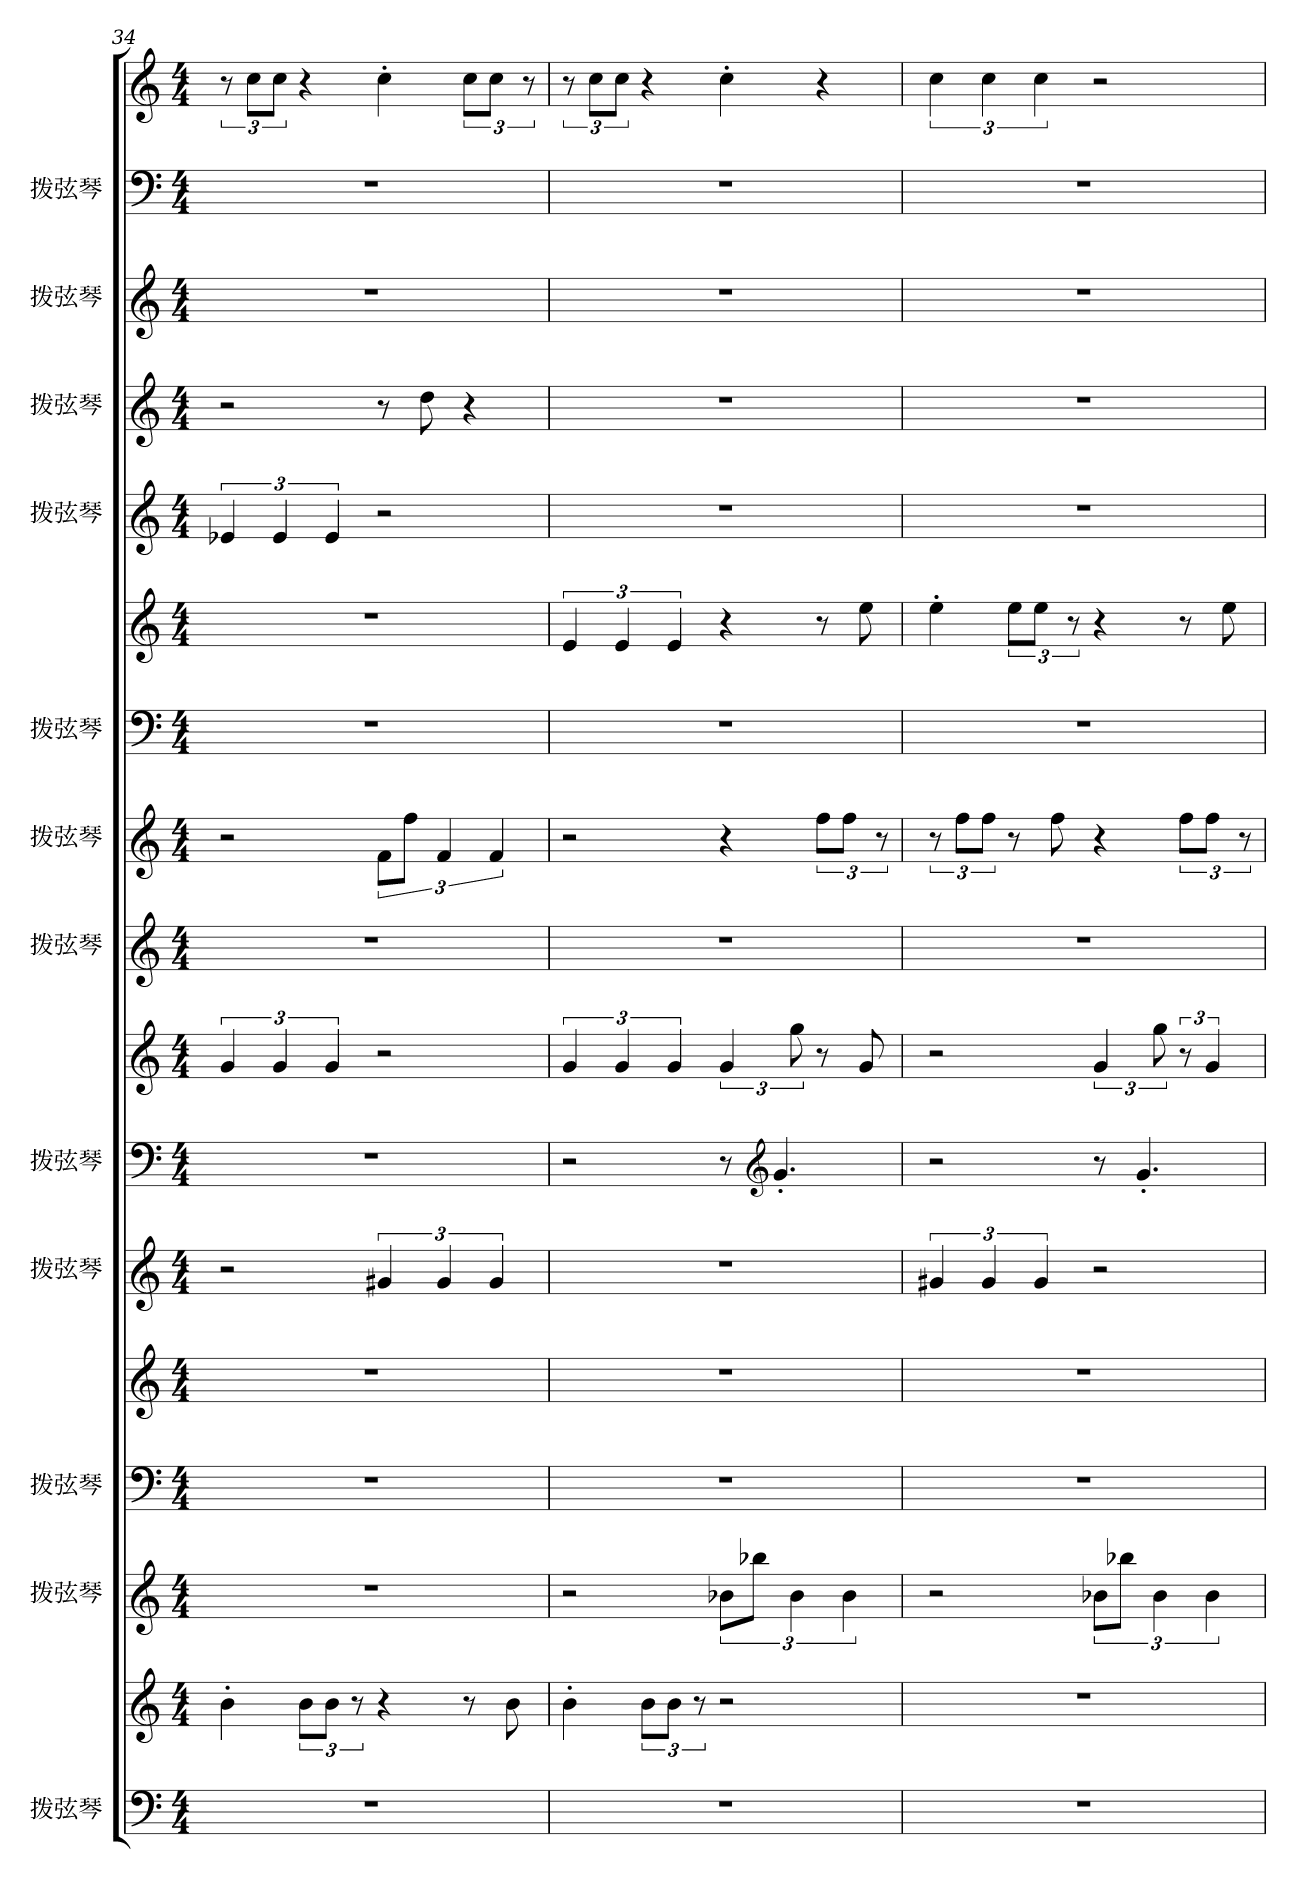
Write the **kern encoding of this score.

**kern	**kern	**kern	**kern	**kern	**kern	**kern	**kern	**kern	**kern	**kern	**kern	**kern	**kern	**kern	**kern	**kern
*part12	*part12	*part11	*part10	*part10	*part9	*part8	*part8	*part7	*part6	*part5	*part5	*part4	*part3	*part2	*part1	*part1
*staff17	*staff16	*staff15	*staff14	*staff13	*staff12	*staff11	*staff10	*staff9	*staff8	*staff7	*staff6	*staff5	*staff4	*staff3	*staff2	*staff1
*I"拨弦琴	*	*I"拨弦琴	*I"拨弦琴	*	*I"拨弦琴	*I"拨弦琴	*	*I"拨弦琴	*I"拨弦琴	*I"拨弦琴	*	*I"拨弦琴	*I"拨弦琴	*I"拨弦琴	*I"拨弦琴	*
!!LO:PB:g=z
*clefF4	*clefG2	*clefG2	*clefF4	*clefG2	*clefG2	*clefF4	*clefG2	*clefG2	*clefG2	*clefF4	*clefG2	*clefG2	*clefG2	*clefG2	*clefF4	*clefG2
*k[]	*k[]	*k[]	*k[]	*k[]	*k[]	*k[]	*k[]	*k[]	*k[]	*k[]	*k[]	*k[]	*k[]	*k[]	*k[]	*k[]
*M4/4	*M4/4	*M4/4	*M4/4	*M4/4	*M4/4	*M4/4	*M4/4	*M4/4	*M4/4	*M4/4	*M4/4	*M4/4	*M4/4	*M4/4	*M4/4	*M4/4
=34	=34	=34	=34	=34	=34	=34	=34	=34	=34	=34	=34	=34	=34	=34	=34	=34
1r	4b'\	1r	1r	1r	2r	1r	6g/	1r	2r	1r	1r	6e-X/	2r	1r	1r	12r
.	.	.	.	.	.	.	.	.	.	.	.	.	.	.	.	12cc\L
.	.	.	.	.	.	.	6g/	.	.	.	.	6e-/	.	.	.	12cc\J
.	12b\L	.	.	.	.	.	.	.	.	.	.	.	.	.	.	4r
.	12b\J	.	.	.	.	.	6g/	.	.	.	.	6e-/	.	.	.	.
.	12r	.	.	.	.	.	.	.	.	.	.	.	.	.	.	.
.	4r	.	.	.	6g#X/	.	2r	.	12f\L	.	.	2r	8r	.	.	4cc'\
.	.	.	.	.	.	.	.	.	12ff\J	.	.	.	.	.	.	.
.	.	.	.	.	.	.	.	.	.	.	.	.	8dd\	.	.	.
.	.	.	.	.	6g#/	.	.	.	6f/	.	.	.	.	.	.	.
.	8r	.	.	.	.	.	.	.	.	.	.	.	4r	.	.	12cc\L
.	.	.	.	.	6g#/	.	.	.	6f/	.	.	.	.	.	.	12cc\J
.	8b\	.	.	.	.	.	.	.	.	.	.	.	.	.	.	.
.	.	.	.	.	.	.	.	.	.	.	.	.	.	.	.	12r
=35	=35	=35	=35	=35	=35	=35	=35	=35	=35	=35	=35	=35	=35	=35	=35	=35
1r	4b'\	2r	1r	1r	1r	2r	6g/	1r	2r	1r	6e/	1r	1r	1r	1r	12r
.	.	.	.	.	.	.	.	.	.	.	.	.	.	.	.	12cc\L
.	.	.	.	.	.	.	6g/	.	.	.	6e/	.	.	.	.	12cc\J
.	12b\L	.	.	.	.	.	.	.	.	.	.	.	.	.	.	4r
.	12b\J	.	.	.	.	.	6g/	.	.	.	6e/	.	.	.	.	.
.	12r	.	.	.	.	.	.	.	.	.	.	.	.	.	.	.
.	2r	12b-X\L	.	.	.	8r	6g/	.	4r	.	4r	.	.	.	.	4cc'\
.	.	12bb-X\J	.	.	.	.	.	.	.	.	.	.	.	.	.	.
*	*	*	*	*	*	*clefG2	*	*	*	*	*	*	*	*	*	*
.	.	.	.	.	.	4.g'/	.	.	.	.	.	.	.	.	.	.
.	.	6b-\	.	.	.	.	12gg\	.	.	.	.	.	.	.	.	.
.	.	.	.	.	.	.	8r	.	12ff\L	.	8r	.	.	.	.	4r
.	.	6b-\	.	.	.	.	.	.	12ff\J	.	.	.	.	.	.	.
.	.	.	.	.	.	.	8g/	.	.	.	8ee\	.	.	.	.	.
.	.	.	.	.	.	.	.	.	12r	.	.	.	.	.	.	.
=36	=36	=36	=36	=36	=36	=36	=36	=36	=36	=36	=36	=36	=36	=36	=36	=36
1r	1r	2r	1r	1r	6g#X/	2r	2r	1r	12r	1r	4ee'\	1r	1r	1r	1r	6cc\
.	.	.	.	.	.	.	.	.	12ff\L	.	.	.	.	.	.	.
.	.	.	.	.	6g#/	.	.	.	12ff\J	.	.	.	.	.	.	6cc\
.	.	.	.	.	.	.	.	.	8r	.	12ee\L	.	.	.	.	.
.	.	.	.	.	6g#/	.	.	.	.	.	12ee\J	.	.	.	.	6cc\
.	.	.	.	.	.	.	.	.	8ff\	.	.	.	.	.	.	.
.	.	.	.	.	.	.	.	.	.	.	12r	.	.	.	.	.
.	.	12b-X\L	.	.	2r	8r	6g/	.	4r	.	4r	.	.	.	.	2r
.	.	12bb-X\J	.	.	.	.	.	.	.	.	.	.	.	.	.	.
.	.	.	.	.	.	4.g'/	.	.	.	.	.	.	.	.	.	.
.	.	6b-\	.	.	.	.	12gg\	.	.	.	.	.	.	.	.	.
.	.	.	.	.	.	.	12r	.	12ff\L	.	8r	.	.	.	.	.
.	.	6b-\	.	.	.	.	6g/	.	12ff\J	.	.	.	.	.	.	.
.	.	.	.	.	.	.	.	.	.	.	8ee\	.	.	.	.	.
.	.	.	.	.	.	.	.	.	12r	.	.	.	.	.	.	.
=	=	=	=	=	=	=	=	=	=	=	=	=	=	=	=	=
*-	*-	*-	*-	*-	*-	*-	*-	*-	*-	*-	*-	*-	*-	*-	*-	*-
